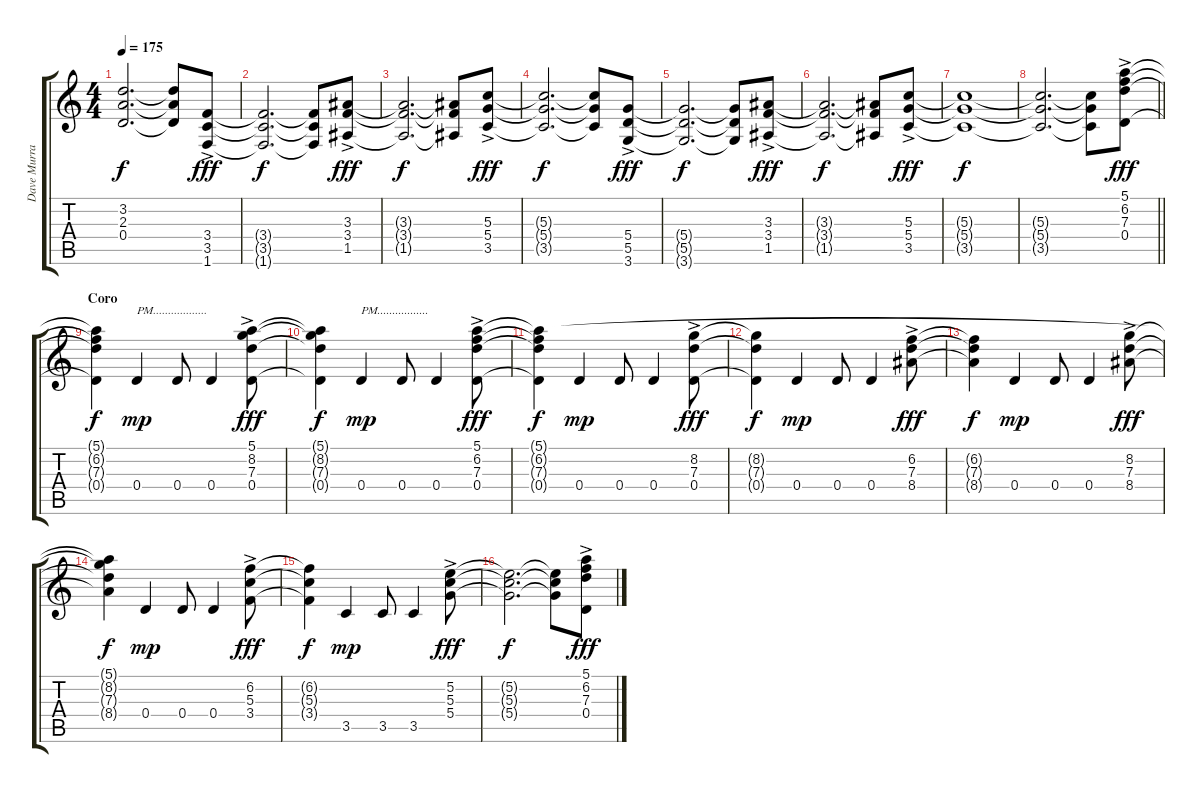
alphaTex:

\track ("Dave Murray" "Dave Murra") {instrument overdrivenguitar}
\staff {score tabs}
\tuning (E4 B3 G3 D3 A2 E2) {hide}
\ts (4 4)
\tempo 175
\clef g2
\ks c
(3.2{t} 2.3{t} 0.4{t}).2{d dy f} (3.2{t} 2.3{t} 0.4{t}).8 (3.4{ac} 3.5{ac} 1.6{ac}).8{dy fff} |
(3.4{t} 3.5{t} 1.6{t}).2{d dy f} (3.4{t} 3.5{t} 1.6{t}).8 (3.3{ac} 3.4{ac} 1.5{ac}).8{dy fff} |
(3.3{t} 3.4{t} 1.5{t}).2{d dy f} (3.3{t} 3.4{t} 1.5{t}).8 (5.3{ac} 5.4{ac} 3.5{ac}).8{dy fff} |
(5.3{t} 5.4{t} 3.5{t}).2{d dy f} (5.3{t} 5.4{t} 3.5{t}).8 (5.4{ac} 5.5{ac} 3.6{ac}).8{dy fff} |
(5.4{t} 5.5{t} 3.6{t}).2{d dy f} (5.4{t} 5.5{t} 3.6{t}).8 (3.3{ac} 3.4{ac} 1.5{ac}).8{dy fff} |
(3.3{t} 3.4{t} 1.5{t}).2{d dy f} (3.3{t} 3.4{t} 1.5{t}).8 (5.3{ac} 5.4{ac} 3.5{ac}).8{dy fff} |
(5.3{t} 5.4{t} 3.5{t}).1{dy f} |
\barLineRight lightlight
(5.3{t} 5.4{t} 3.5{t}).2{d} (5.3{t} 5.4{t} 3.5{t}).8 (5.1{ac} 6.2{ac} 7.3{ac} 0.4{ac}).8{dy fff} |
\section ("" "Coro")
(5.1{t} 6.2{t} 7.3{t} 0.4{t}).4{dy f} 0.4.4{txt "PM.................." dy mp} 0.4.8 0.4.4 (5.1{ac} 8.2{ac} 7.3{ac} 0.4{ac}).8{dy fff} |
(5.1{t} 8.2{t} 7.3{t} 0.4{t}).4{dy f} 0.4.4{txt "PM................." dy mp} 0.4.8 0.4.4 (5.1{ac} 6.2{ac} 7.3{ac} 0.4{ac}).8{dy fff} |
(5.1{t} 6.2{t} 7.3{t} 0.4{t}).4{dy f} 0.4.4{dy mp} 0.4.8 0.4.4 (8.2{ac} 7.3{ac} 0.4{ac}).8{dy fff} |
(8.2{t} 7.3{t} 0.4{t}).4{dy f} 0.4.4{dy mp} 0.4.8 0.4.4 (6.2{ac} 7.3{ac} 8.4{ac}).8{dy fff} |
(6.2{t} 7.3{t} 8.4{t}).4{dy f} 0.4.4{dy mp} 0.4.8 0.4.4 (8.2{ac} 7.3{ac} 8.4{ac}).8{dy fff} |
(5.1{t} 8.2{t} 7.3{t} 8.4{t}).4{dy f} 0.4.4{dy mp} 0.4.8 0.4.4 (6.2{ac} 5.3{ac} 3.4{ac}).8{dy fff} |
(6.2{t} 5.3{t} 3.4{t}).4{dy f} 3.5.4{dy mp} 3.5.8 3.5.4 (5.2{ac} 5.3{ac} 5.4{ac}).8{dy fff} |
(5.2{t} 5.3{t} 5.4{t}).2{d dy f} (5.2{t} 5.3{t} 5.4{t}).8 (5.1{ac} 6.2{ac} 7.3{ac} 0.4{ac}).8{dy fff}
